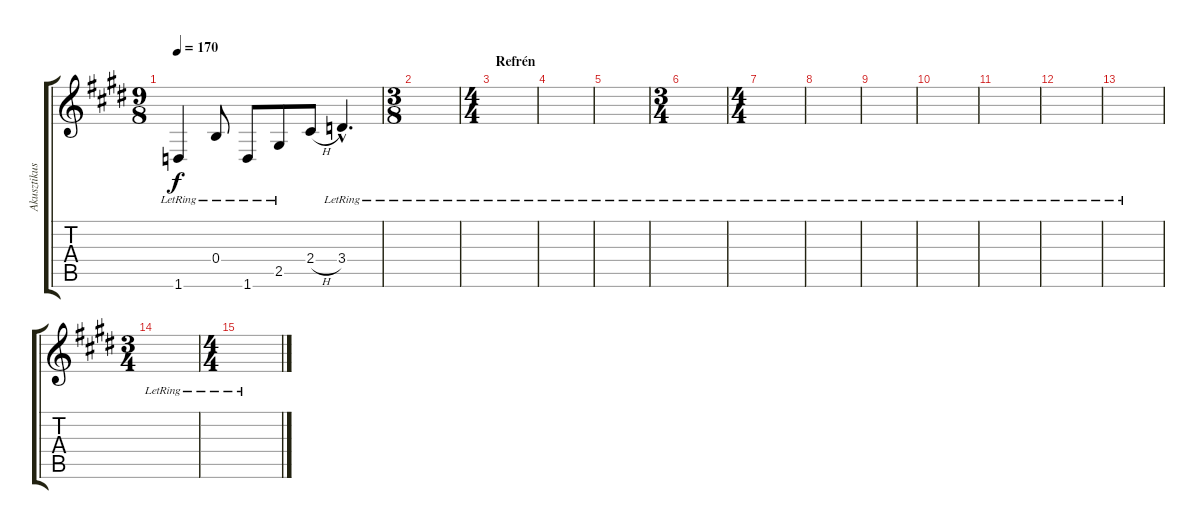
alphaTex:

\track ("Akusztikus Gitár" "Akusztikus") {instrument acousticguitarsteel}
\staff {score tabs}
\tuning (Db4 Ab3 E3 B2 Gb2 Db2) {hide}
\ts (9 8)
\tempo 170
\clef g2
\ks c#minor
1.6{lr}.4{dy f} 0.4{lr}.8 1.6{lr}.8 2.5{lr}.8 2.4{h}.8 3.4{hac lr}.4{d} |
\ts (3 8)
|
\ts (4 4)
\section ("" "Refrén")
|
|
|
\ts (3 4)
|
\ts (4 4)
|
|
|
|
|
|
|
\ts (3 4)
|
\ts (4 4)
